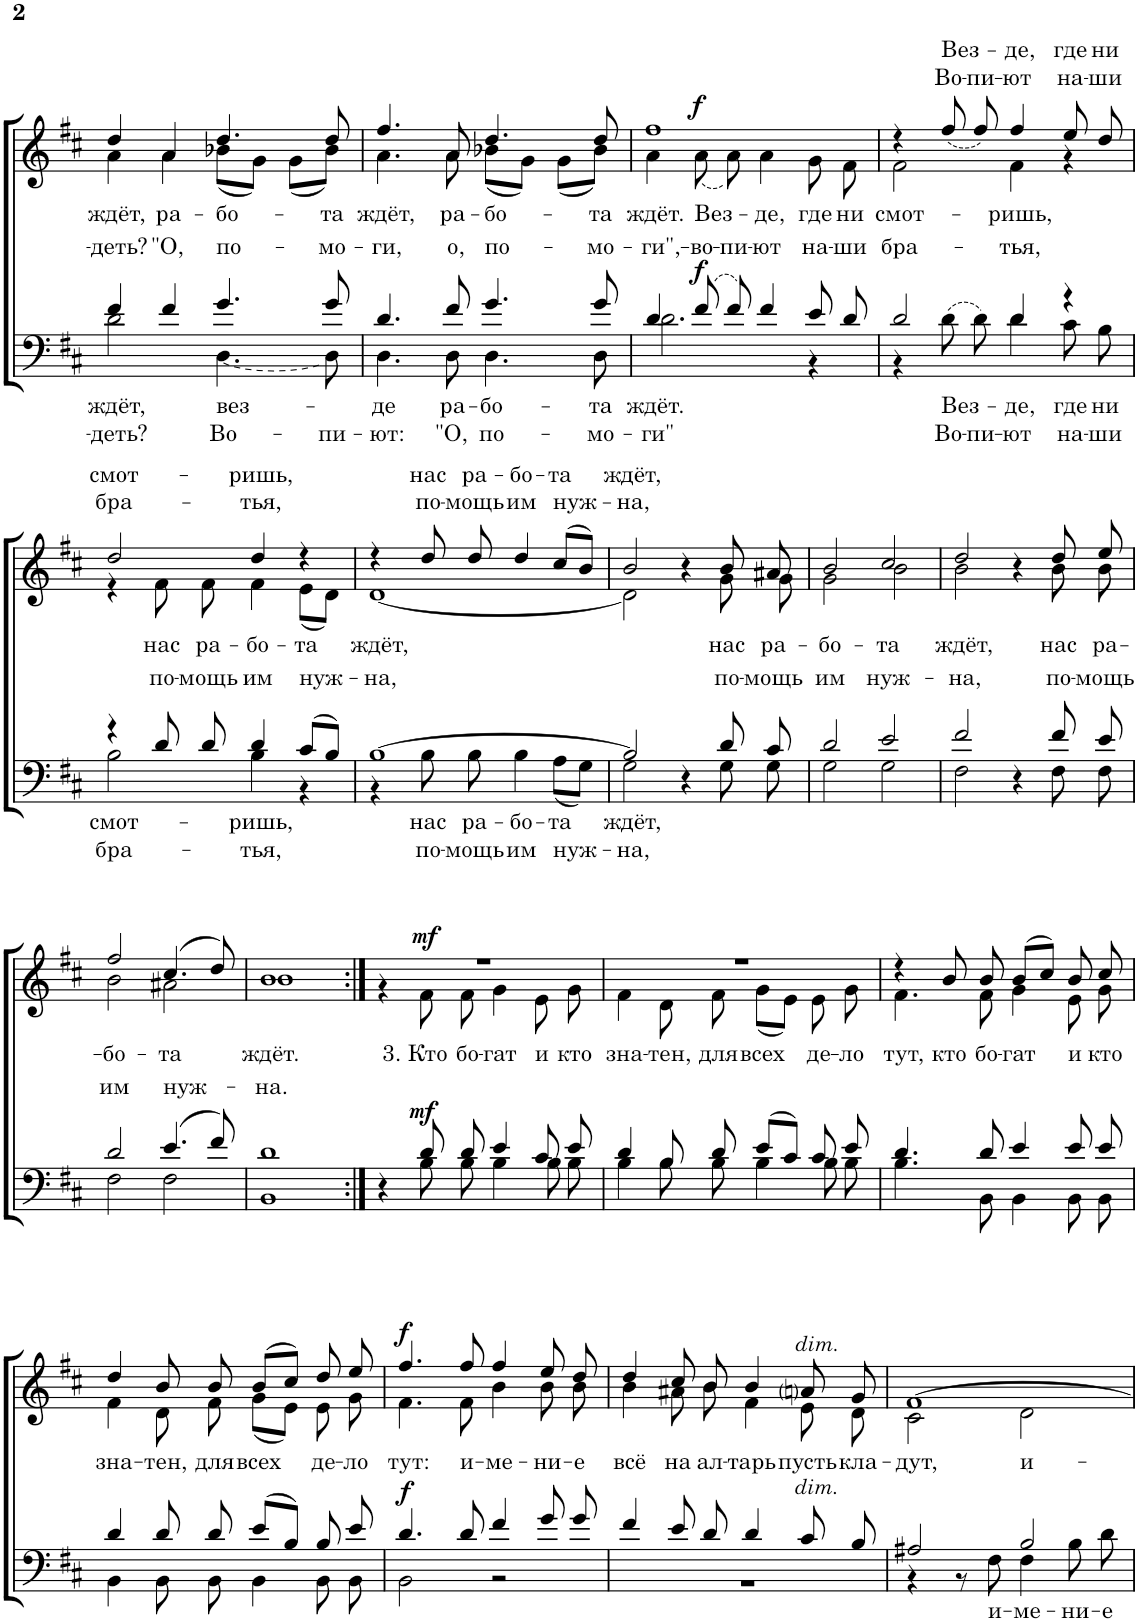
**kern	**text	**text	**dynam	**kern	**text	**text	**dynam
*part2	*part2	*part2	*part2	*part1	*part1	*part1	*part1
*staff2	*staff2	*staff2	*staff2	*staff1	*staff1	*staff1	*staff1
*I"T. B.	*	*	*	*I"S. A.	*	*	*
!!LO:PB:g=z
*clefF4	*	*	*	*clefG2	*	*	*
*k[f#c#]	*	*	*	*k[f#c#]	*	*	*
*M2/2	*	*	*	*M2/2	*	*	*
*met(c|)	*	*	*	*met(c|)	*	*	*
=18	=18	=18	=18	=18	=18	=18	=18
*^	*	*	*	*	*	*	*
!	!	!LO:LY:b	!LO:LY:b	!	!	!LO:LY:b	!LO:LY:b	!
*	*	*	*	*	*^	*	*	*
4f#/	2d\	ждёт,	-деть?	.	4dd/	4a\	ждёт,	-деть?	.
!	!	!	!	!	!	!	!LO:LY:b	!LO:LY:b	!
4f#/	.	.	.	.	4a/	4a\	ра-	"О,	.
!	!LO:T:dash	!LO:LY:b	!LO:LY:b	!	!	!	!LO:LY:b	!LO:LY:b	!
4.g/	[4.D\	вез-	Во-	.	4.dd/	(8b-X\L	-бо-	по-	.
.	.	.	.	.	.	8g\J)	.	.	.
.	.	.	.	.	.	(8g\L	.	.	.
!	!	!	!LO:LY:b	!	!	!	!LO:LY:b	!LO:LY:b	!
8g/	8D\]	.	-пи-	.	8dd/	8b-\J)	та	мо-	.
=19	=19	=19	=19	=19	=19	=19	=19	=19	=19
!	!	!LO:LY:b	!LO:LY:b	!	!	!	!LO:LY:b	!LO:LY:b	!
4.d/	4.D\	-де	-ют:	.	4.ff#/	4.a\	ждёт,	-ги,	.
!	!	!LO:LY:b	!LO:LY:b	!	!	!	!LO:LY:b	!LO:LY:b	!
8f#/	8D\	ра-	"О,	.	8a/	8a\	ра-	о,	.
!	!	!LO:LY:b	!LO:LY:b	!	!	!	!LO:LY:b	!LO:LY:b	!
4.g/	4.D\	-бо-	по-	.	4.dd/	(8b-X\L	-бо-	по-	.
.	.	.	.	.	.	8g\J)	.	.	.
.	.	.	.	.	.	(8g\L	.	.	.
!	!	!LO:LY:b	!LO:LY:b	!	!	!	!LO:LY:b	!LO:LY:b	!
8g/	8D\	-та	-мо-	.	8dd/	8b-\J)	та	мо-	.
=20	=20	=20	=20	=20	=20	=20	=20	=20	=20
!	!	!LO:LY:b	!LO:LY:b	!	!	!	!LO:LY:b	!LO:LY:b	!
4d/	2.d\	ждёт.	-ги"	.	1ff#	4a\	ждёт.	-ги",-	.
!	!	!	!	!LO:DY:a	!	!	!LO:LY:b	!LO:LY:b	!LO:DY:a
(8f#/	.	.	.	f	.	(8a\	Вез-	-во-	f
!	!	!	!	!	!	!	!	!LO:LY:b	!
8f#/)	.	.	.	.	.	8a\)	.	-пи-	.
!	!	!	!	!	!	!	!LO:LY:b	!LO:LY:b	!
4f#/	.	.	.	.	.	4a\	-де,	-ют	.
!	!	!	!	!	!	!	!LO:LY:b	!LO:LY:b	!
8e/	4r	.	.	.	.	8g\	где	на-	.
!	!	!	!	!	!	!	!LO:LY:b	!LO:LY:b	!
8d/	.	.	.	.	.	8f#\	ни	-ши	.
=21	=21	=21	=21	=21	=21	=21	=21	=21	=21
!	!	!	!	!	!	!	!LO:LY:b	!LO:LY:b	!
2d/	4r	.	.	.	4r	2f#\	смот-	бра-	.
!	!	!LO:LY:b	!LO:LY:b	!	!	!	!LO:LY:a	!LO:LY:a	!
.	(>8d\	Вез-	Во-	.	(<8ff#/	.	Вез-	Во-	.
!	!	!	!LO:LY:b	!	!	!	!	!LO:LY:a	!
.	8d\)	.	-пи-	.	8ff#/)	.	.	-пи-	.
!	!	!LO:LY:b	!LO:LY:b	!	!	!	!LO:LY:a	!LO:LY:a	!
!	!	!	!	!	!	!	!LO:LY:b	!LO:LY:b	!
4d/	4d\	-де,	-ют	.	4ff#/	4f#\	-ришь,	-тья,	.
!	!	!LO:LY:b	!LO:LY:b	!	!	!	!LO:LY:a	!LO:LY:a	!
4r	8c#\	где	на-	.	8ee/	4r	где	на-	.
!	!	!LO:LY:b	!LO:LY:b	!	!	!	!LO:LY:a	!LO:LY:a	!
.	8B\	ни	-ши	.	8dd/	.	ни	-ши	.
!!LO:LB:g=z	!!
=22	=22	=22	=22	=22	=22	=22	=22	=22	=22
!	!	!LO:LY:b	!LO:LY:b	!	!	!	!LO:LY:a	!LO:LY:a	!
4r	2B\	смот-	бра-	.	2dd/	4r	смот-	бра-	.
!	!	!	!	!	!	!	!LO:LY:b	!LO:LY:b	!
8d/	.	.	.	.	.	8f#\	нас	по-	.
!	!	!	!	!	!	!	!LO:LY:b	!LO:LY:b	!
8d/	.	.	.	.	.	8f#\	ра-	-мощь	.
!	!	!LO:LY:b	!LO:LY:b	!	!	!	!LO:LY:a	!LO:LY:a	!
!	!	!	!	!	!	!	!LO:LY:b	!LO:LY:b	!
4d/	4B\	-ришь,	-тья,	.	4dd/	4f#\	-бо-	им	.
!	!	!	!	!	!	!	!LO:LY:b	!LO:LY:b	!
(8c#/L	4r	.	.	.	4r	(8e\L	-та	нуж-	.
8B/J)	.	.	.	.	.	8d\J)	.	.	.
=23	=23	=23	=23	=23	=23	=23	=23	=23	=23
!	!	!	!	!	!	!	!LO:LY:b	!LO:LY:b	!
[1B	4r	.	.	.	4r	[1d	ждёт,	-на,	.
!	!	!LO:LY:b	!LO:LY:b	!	!	!	!LO:LY:a	!LO:LY:a	!
.	8B\	нас	по-	.	8dd/	.	нас	по-	.
!	!	!LO:LY:b	!LO:LY:b	!	!	!	!LO:LY:a	!LO:LY:a	!
.	8B\	ра-	-мощь	.	8dd/	.	ра-	-мощь	.
!	!	!LO:LY:b	!LO:LY:b	!	!	!	!LO:LY:a	!LO:LY:a	!
.	4B\	-бо-	им	.	4dd/	.	-бо-	им	.
!	!	!LO:LY:b	!LO:LY:b	!	!	!	!LO:LY:a	!LO:LY:a	!
.	(8A\L	-та	нуж-	.	(8cc#/L	.	-та	нуж-	.
.	8G\J)	.	.	.	8b/J)	.	.	.	.
=24	=24	=24	=24	=24	=24	=24	=24	=24	=24
!	!	!LO:LY:b	!LO:LY:b	!	!	!	!LO:LY:a	!LO:LY:a	!
2B/]	2G\	ждёт,	-на,	.	2b/	2d\]	ждёт,	-на,	.
4r	4ryy	.	.	.	4r	4ryy	.	.	.
!	!	!	!	!	!	!	!LO:LY:b	!LO:LY:b	!
8d/	8G\	.	.	.	8b/	8g\	нас	по-	.
!	!	!	!	!	!	!	!LO:LY:b	!LO:LY:b	!
8c#/	8G\	.	.	.	8a#X/	8g\	ра-	-мощь	.
=25	=25	=25	=25	=25	=25	=25	=25	=25	=25
!	!	!	!	!	!	!	!LO:LY:b	!LO:LY:b	!
2d/	2G\	.	.	.	2b/	2g\	-бо-	им	.
!	!	!	!	!	!	!	!LO:LY:b	!LO:LY:b	!
2e/	2G\	.	.	.	2cc#/	2b\	-та	нуж-	.
=26	=26	=26	=26	=26	=26	=26	=26	=26	=26
!	!	!	!	!	!	!	!LO:LY:b	!LO:LY:b	!
2f#/	2F#\	.	.	.	2dd/	2b\	ждёт,	-на,	.
4r	4ryy	.	.	.	4r	4ryy	.	.	.
!	!	!	!	!	!	!	!LO:LY:b	!LO:LY:b	!
8f#/	8F#\	.	.	.	8dd/	8b\	нас	по-	.
!	!	!	!	!	!	!	!LO:LY:b	!LO:LY:b	!
8e/	8F#\	.	.	.	8ee/	8b\	ра-	-мощь	.
!!LO:LB:g=z	!!
=27	=27	=27	=27	=27	=27	=27	=27	=27	=27
!	!	!	!	!	!	!	!LO:LY:b	!LO:LY:b	!
2d/	2F#\	.	.	.	2ff#/	2b\	-бо-	им	.
!	!	!	!	!	!	!	!LO:LY:b	!LO:LY:b	!
(4.e/	2F#\	.	.	.	(4.cc#/	2a#X\	-та	нуж-	.
8f#/)	.	.	.	.	8dd/)	.	.	.	.
=28	=28	=28	=28	=28	=28	=28	=28	=28	=28
!	!	!	!	!	!	!	!LO:LY:b	!LO:LY:b	!
1d	1BB	.	.	.	1b	1b	ждёт.	-на.	.
=29:|!	=29:|!	=29:|!	=29:|!	=29:|!	=29:|!	=29:|!	=29:|!	=29:|!	=29:|!
4r	4ryy	.	.	.	1r	4r	.	.	.
!	!	!	!	!LO:DY:a	!	!	!LO:LY:b	!	!LO:DY:a
8d/	8B\	.	.	mf	.	8f#\	3. Кто	.	mf
!	!	!	!	!	!	!	!LO:LY:b	!	!
8d/	8B\	.	.	.	.	8f#\	бо-	.	.
!	!	!	!	!	!	!	!LO:LY:b	!	!
4e/	4B\	.	.	.	.	4g\	-гат	.	.
!	!	!	!	!	!	!	!LO:LY:b	!	!
8c#/	8B\	.	.	.	.	8e\	и	.	.
!	!	!	!	!	!	!	!LO:LY:b	!	!
8e/	8B\	.	.	.	.	8g\	кто	.	.
=30	=30	=30	=30	=30	=30	=30	=30	=30	=30
!	!	!	!	!	!	!	!LO:LY:b	!	!
4d/	4B\	.	.	.	1r	4f#\	зна-	.	.
!	!	!	!	!	!	!	!LO:LY:b	!	!
8B/	8B\	.	.	.	.	8d\	-тен,	.	.
!	!	!	!	!	!	!	!LO:LY:b	!	!
8d/	8B\	.	.	.	.	8f#\	для	.	.
!	!	!	!	!	!	!	!LO:LY:b	!	!
(8e/L	4B\	.	.	.	.	(8g\L	всех	.	.
8c#/J)	.	.	.	.	.	8e\J)	.	.	.
!	!	!	!	!	!	!	!LO:LY:b	!	!
8c#/	8B\	.	.	.	.	8e\	де-	.	.
!	!	!	!	!	!	!	!LO:LY:b	!	!
8e/	8B\	.	.	.	.	8g\	-ло	.	.
=31	=31	=31	=31	=31	=31	=31	=31	=31	=31
!	!	!	!	!	!	!	!LO:LY:b	!	!
4.d/	4.B\	.	.	.	4r	4.f#\	тут,	.	.
!	!	!	!	!	!	!	!LO:LY:b	!	!
.	.	.	.	.	8b/	.	кто	.	.
!	!	!	!	!	!	!	!LO:LY:b	!	!
8d/	8BB\	.	.	.	8b/	8f#\	бо-	.	.
!	!	!	!	!	!	!	!LO:LY:b	!	!
4e/	4BB\	.	.	.	(8b/L	4g\	-гат	.	.
.	.	.	.	.	8cc#/J)	.	.	.	.
!	!	!	!	!	!	!	!LO:LY:b	!	!
8e/	8BB\	.	.	.	8b/	8e\	и	.	.
!	!	!	!	!	!	!	!LO:LY:b	!	!
8e/	8BB\	.	.	.	8cc#/	8g\	кто	.	.
!!LO:LB:g=z	!!
=32	=32	=32	=32	=32	=32	=32	=32	=32	=32
!	!	!	!	!	!	!	!LO:LY:b	!	!
4d/	4BB\	.	.	.	4dd/	4f#\	зна-	.	.
!	!	!	!	!	!	!	!LO:LY:b	!	!
8d/	8BB\	.	.	.	8b/	8d\	-тен,	.	.
!	!	!	!	!	!	!	!LO:LY:b	!	!
8d/	8BB\	.	.	.	8b/	8f#\	для	.	.
!	!	!	!	!	!	!	!LO:LY:b	!	!
(8e/L	4BB\	.	.	.	(8b/L	(8g\L	всех	.	.
8B/J)	.	.	.	.	8cc#/J)	8e\J)	.	.	.
!	!	!	!	!	!	!	!LO:LY:b	!	!
8B/	8BB\	.	.	.	8dd/	8e\	де-	.	.
!	!	!	!	!	!	!	!LO:LY:b	!	!
8e/	8BB\	.	.	.	8ee/	8g\	-ло	.	.
=33	=33	=33	=33	=33	=33	=33	=33	=33	=33
!	!	!	!	!LO:DY:a	!	!	!LO:LY:b	!	!LO:DY:a
4.d/	2BB\	.	.	f	4.ff#/	4.f#\	тут:	.	f
!	!	!	!	!	!	!	!LO:LY:b	!	!
8d/	.	.	.	.	8ff#/	8f#\	и-	.	.
!	!	!	!	!	!	!	!LO:LY:b	!	!
4f#/	2r	.	.	.	4ff#/	4b\	-ме-	.	.
!	!	!	!	!	!	!	!LO:LY:b	!	!
8g/	.	.	.	.	8ee/	8b\	-ни-	.	.
!	!	!	!	!	!	!	!LO:LY:b	!	!
8g/	.	.	.	.	8dd/	8b\	-е	.	.
=34	=34	=34	=34	=34	=34	=34	=34	=34	=34
!	!	!	!	!	!	!	!LO:LY:b	!	!
4f#/	1r	.	.	.	4dd/	4b\	всё	.	.
!	!	!	!	!	!	!	!LO:LY:b	!	!
8e/	.	.	.	.	8cc#/	8a#X\	на	.	.
!	!	!	!	!	!	!	!LO:LY:b	!	!
8d/	.	.	.	.	8b/	8b\	ал-	.	.
!	!	!	!	!	!	!	!LO:LY:b	!	!
4d/	.	.	.	.	4b/	4f#\	-тарь	.	.
!	!	!	!	!	!LO:TX:a:i:t=dim.	!	!	!	!
!LO:TX:a:i:t=dim.	!	!	!	!	!	!	!	!	!
!	!	!	!	!	!	!	!LO:LY:b	!	!
8c#/	.	.	.	.	8ani/	8e\	пусть	.	.
!	!	!	!	!	!	!	!LO:LY:b	!	!
8B/	.	.	.	.	8g/	8d\	кла-	.	.
=35	=35	=35	=35	=35	=35	=35	=35	=35	=35
!	!	!	!	!	!	!	!LO:LY:b	!	!
2A#X/	4r	.	.	.	[1f#	2c#\	-дут,	.	.
.	8r	.	.	.	.	.	.	.	.
!	!	!LO:LY:b	!	!	!	!	!	!	!
.	8F#\	и-	.	.	.	.	.	.	.
!	!	!LO:LY:b	!	!	!	!	!LO:LY:b	!	!
2B/	4F#\	-ме-	.	.	.	2d\	и-	.	.
!	!	!LO:LY:b	!	!	!	!	!	!	!
.	8B\	-ни-	.	.	.	.	.	.	.
!	!	!LO:LY:b	!	!	!	!	!	!	!
.	8d\	-е	.	.	.	.	.	.	.
*v	*v	*	*	*	*	*	*	*	*
*	*	*	*	*v	*v	*	*	*
=	=	=	=	=	=	=	=
*-	*-	*-	*-	*-	*-	*-	*-
